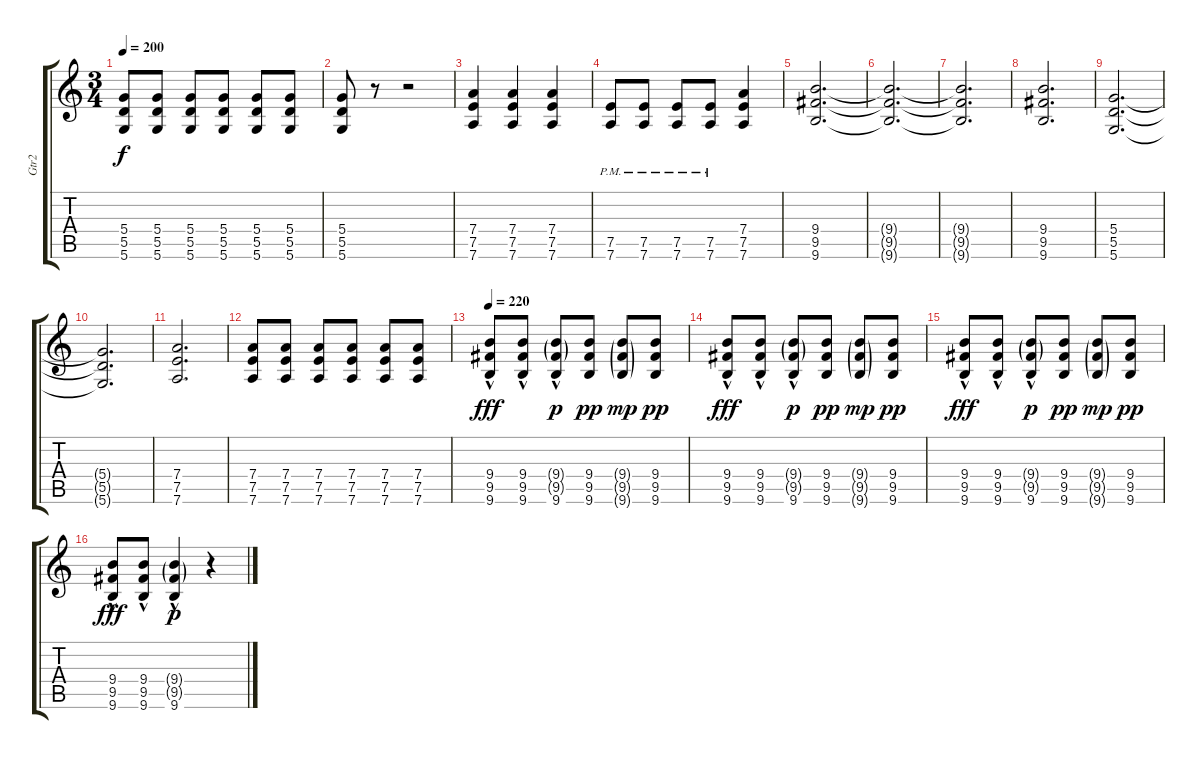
\track ("Gtr2" "Gtr2") {instrument distortionguitar}
\staff {score tabs}
\tuning (E4 B3 G3 D3 A2 D2) {hide}
\ts (3 4)
\tempo 200
\clef g2
\ks c
(5.4 5.5 5.6).8{dy f} (5.4 5.5 5.6).8 (5.4 5.5 5.6).8 (5.4 5.5 5.6).8 (5.4 5.5 5.6).8 (5.4 5.5 5.6).8 |
(5.4 5.5 5.6).8 r.8 r.2 |
(7.4 7.5 7.6).4 (7.4 7.5 7.6).4 (7.4 7.5 7.6).4 |
(7.5{pm} 7.6{pm}).8 (7.5{pm} 7.6{pm}).8 (7.5{pm} 7.6{pm}).8 (7.5{pm} 7.6{pm}).8 (7.4 7.5 7.6).4 |
(9.4 9.5 9.6).2{d} |
(9.4{t} 9.5{t} 9.6{t}).2{d} |
(9.4{t} 9.5{t} 9.6{t}).2{d} |
(9.4 9.5 9.6).2{d} |
(5.4 5.5 5.6).2{d} |
(5.4{t} 5.5{t} 5.6{t}).2{d} |
(7.4 7.5 7.6).2{d} |
(7.4 7.5 7.6).8 (7.4 7.5 7.6).8 (7.4 7.5 7.6).8 (7.4 7.5 7.6).8 (7.4 7.5 7.6).8 (7.4 7.5 7.6).8 |
\tempo 220
(9.4 9.5 9.6{hac}).8{dy fff} (9.4 9.5 9.6{hac}).8 (9.4{g} 9.5{g} 9.6{hac}).8{dy p} (9.4 9.5 9.6).8{dy pp} (9.4{g} 9.5{g} 9.6{g}).8{dy mp} (9.4 9.5 9.6).8{dy pp} |
(9.4 9.5 9.6{hac}).8{dy fff} (9.4 9.5 9.6{hac}).8 (9.4{g} 9.5{g} 9.6{hac}).8{dy p} (9.4 9.5 9.6).8{dy pp} (9.4{g} 9.5{g} 9.6{g}).8{dy mp} (9.4 9.5 9.6).8{dy pp} |
(9.4 9.5 9.6{hac}).8{dy fff} (9.4 9.5 9.6{hac}).8 (9.4{g} 9.5{g} 9.6{hac}).8{dy p} (9.4 9.5 9.6).8{dy pp} (9.4{g} 9.5{g} 9.6{g}).8{dy mp} (9.4 9.5 9.6).8{dy pp} |
(9.4 9.5 9.6{hac}).8{dy fff} (9.4 9.5 9.6{hac}).8 (9.4{g} 9.5{g} 9.6{hac}).4{dy p} r.4
